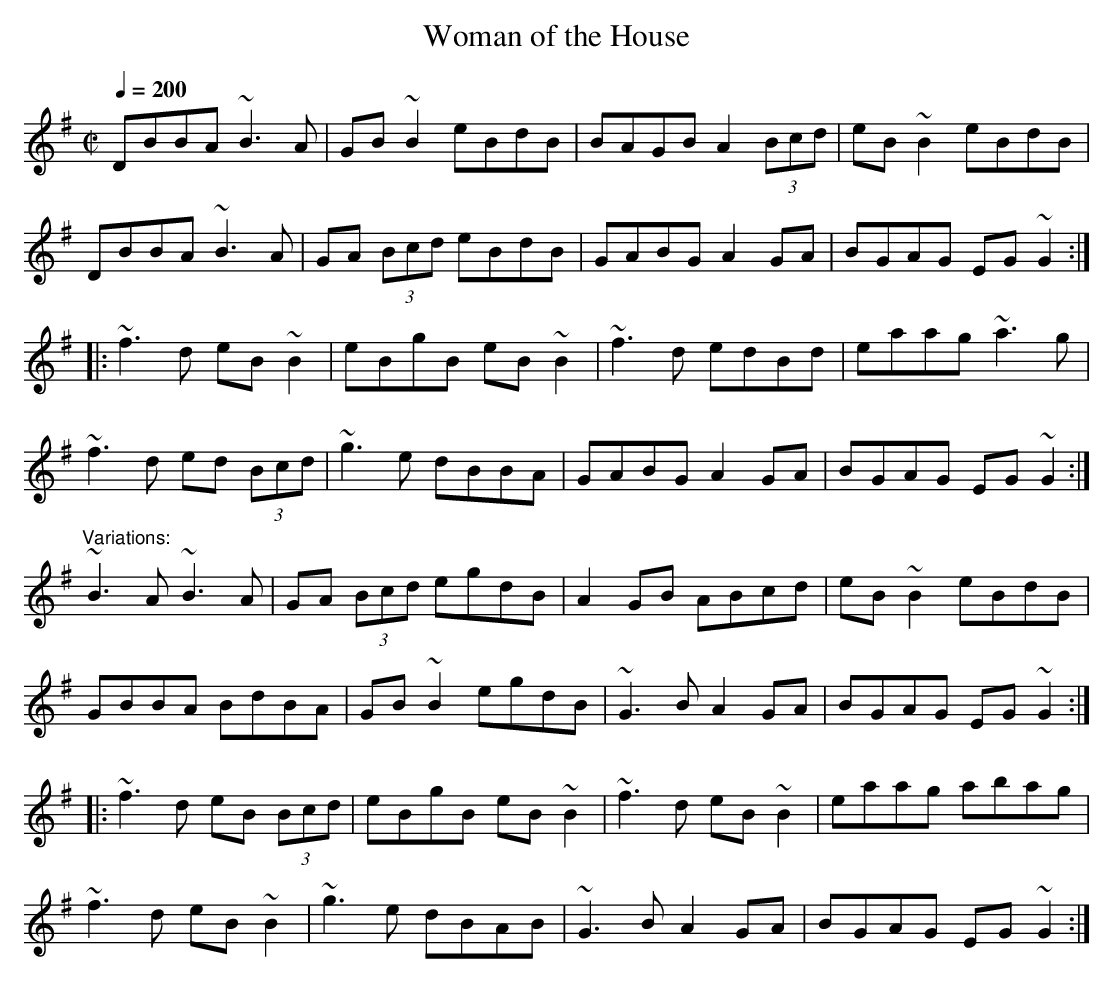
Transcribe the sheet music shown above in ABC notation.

X:1
T:Woman of the House
M:C|
L:1/8
Q:1/4=200
K:G
DBBA ~B3A|GB~B2 eBdB|BAGB A2 (3Bcd|eB~B2 eBdB|
DBBA ~B3A|GA (3Bcd eBdB|GABG A2GA|BGAG EG~G2:|
|:~f3d eB~B2|eBgB eB~B2|~f3d edBd|eaag ~a3g|
~f3d ed (3Bcd|~g3e dBBA|GABG A2GA|BGAG EG~G2:|
"Variations:"
~B3A ~B3A|GA (3Bcd egdB|A2GB ABcd|eB~B2 eBdB|
GBBA BdBA|GB~B2 egdB|~G3B A2GA|BGAG EG~G2:|
|:~f3d eB (3Bcd|eBgB eB~B2|~f3d eB~B2|eaag abag|
~f3d eB~B2|~g3e dBAB|~G3B A2GA|BGAG EG~G2:|
